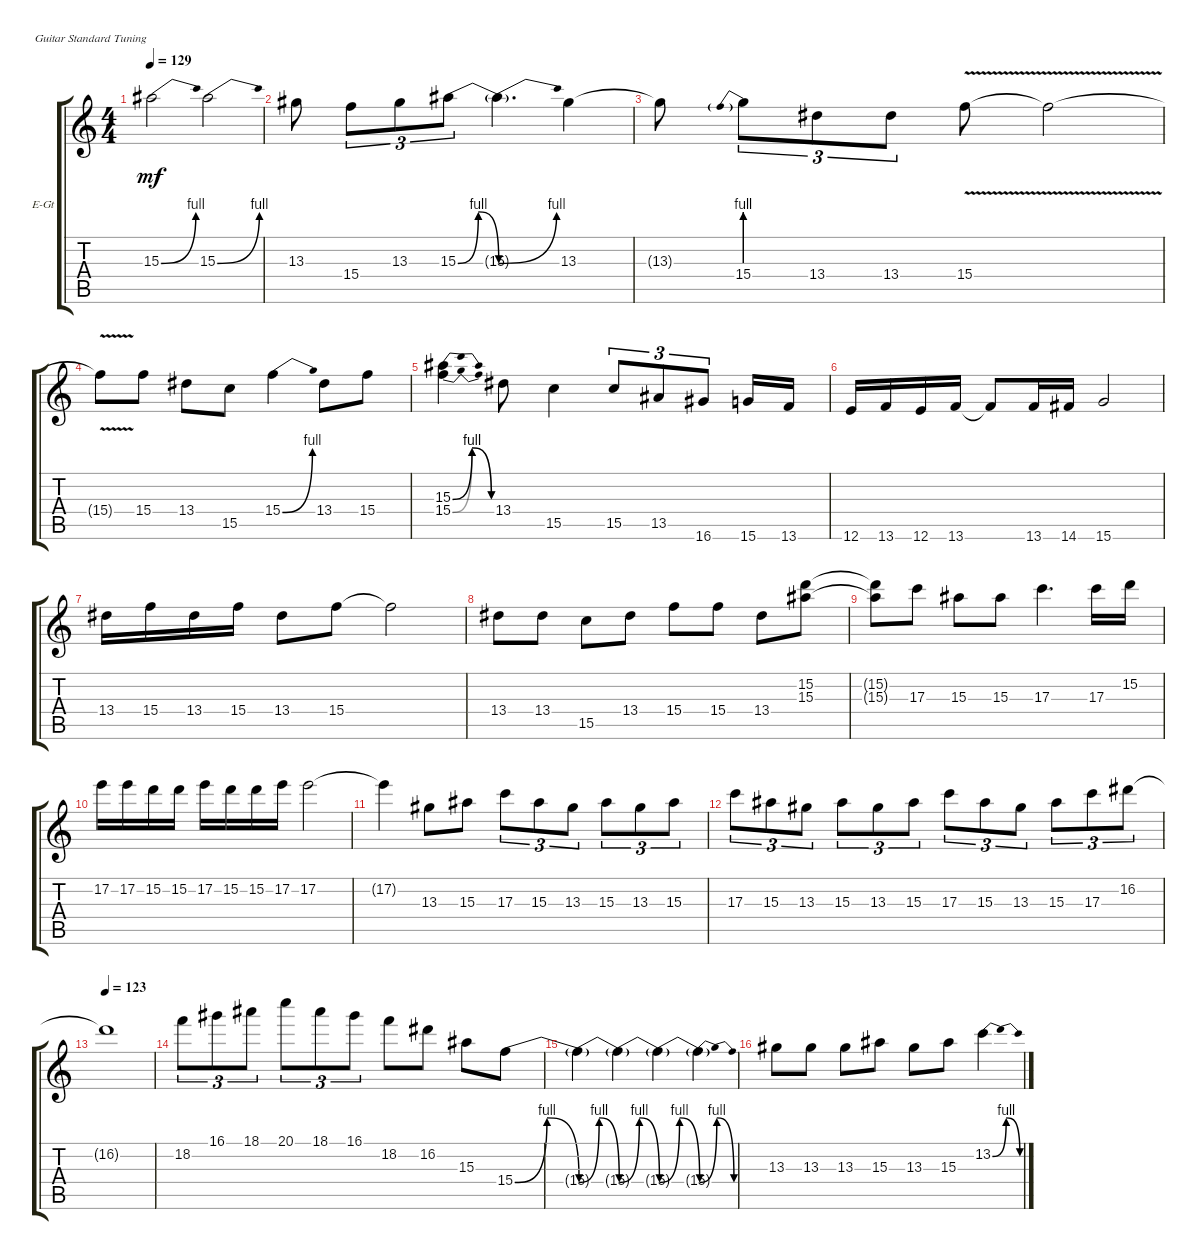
\defaultSystemsLayout 4
\bracketExtendMode groupsimilarinstruments
\firstSystemTrackNameOrientation horizontal
\otherSystemsTrackNameOrientation horizontal
\track ("Criss solo" "E-Gt") {instrument distortionguitar}
\staff {score tabs}
\tuning (E4 B3 G3 D3 A2 E2)
\ts (4 4)
\tempo 129
\clef g2
\scale
0.5
\ks c
15.3{be (bend 0 0 15 4)}.2{dy mf} 15.3{be (bend 0 0 15 4)}.2 |
\scale
0.5 13.3.8 15.4.8{tu (3 2)} 13.3.8{tu (3 2)} 15.3{be (bendrelease 0 0 45 4 45 4 59.4 0)}.8{tu (3 2)} 15.3{be (bend 0 0 15 4) t}.4{d} 13.3.4 |
\scale
0.5 13.3{t}.8 15.4{be (prebend 0 4 60 4)}.8{tu (3 2)} 13.4.8{tu (3 2)} 13.4.8{tu (3 2)} 15.4{v}.8 15.4{v t}.2 |
\scale
0.5 15.4{t}.8 15.4.8 13.4.8 15.5.8 15.4{be (bend 0 0 15 4)}.4 13.4.8 15.4.8 |
\scale
0.5 (15.3{be (bendrelease 0 0 10.2 4 20.4 4 30 0)} 15.4{be (bendrelease 0 0 10.2 4 20.4 4 30 0)}).4 13.4.8 15.5.4 15.5.8{tu (3 2)} 13.5.8{tu (3 2)} 16.6.8{tu (3 2)} 15.6.16 13.6.16 |
\scale
0.5 12.6.16 13.6.16 12.6.16 13.6.16 13.6{t}.8 13.6.16 14.6.16 15.6.2 |
\scale
0.5 13.4.16 15.4.16 13.4.16 15.4.16 13.4.8 15.4.8 15.4{t}.2 |
\scale
0.5 13.4.8 13.4.8 15.5.8 13.4.8 15.4.8 15.4.8 13.4.8 (15.3 15.2).8 |
\scale
0.5 (15.3{t} 15.2{t}).8 17.3.8 15.3.8 15.3.8 17.3.4{d} 17.3.16 15.2.16 |
\scale
0.5 17.2.16 17.2.16 15.2.16 15.2.16 17.2.16 15.2.16 15.2.16 17.2.16 17.2.2 |
\scale
0.5 17.2{t}.4 13.3.8 15.3.8 17.3.8{tu (3 2)} 15.3.8{tu (3 2)} 13.3.8{tu (3 2)} 15.3.8{tu (3 2)} 13.3.8{tu (3 2)} 15.3.8{tu (3 2)} |
\scale
0.5 17.3.8{tu (3 2)} 15.3.8{tu (3 2)} 13.3.8{tu (3 2)} 15.3.8{tu (3 2)} 13.3.8{tu (3 2)} 15.3.8{tu (3 2)} 17.3.8{tu (3 2)} 15.3.8{tu (3 2)} 13.3.8{tu (3 2)} 15.3.8{tu (3 2)} 17.3.8{tu (3 2)} 16.2.8{tu (3 2)} |
\tempo 123
16.2{t}.1 |
18.2.8{tu (3 2)} 16.1.8{tu (3 2)} 18.1.8{tu (3 2)} 20.1.8{tu (3 2)} 18.1.8{tu (3 2)} 16.1.8{tu (3 2)} 18.2.8 16.2.8 15.3.8 15.4{be (bendrelease 0 0 10.2 4 20.4 4 30 0)}.8 |
15.4{be (bendrelease 0 0 10.2 4 20.4 4 30 0) t}.4 15.4{be (bendrelease 0 0 10.2 4 20.4 4 30 0) t}.4 15.4{be (bendrelease 0 0 10.2 4 20.4 4 30 0) t}.4 15.4{be (bendrelease 0 0 10.2 4 20.4 4 30 0) t}.4 |
13.3.8 13.3.8 13.3.8 15.3.8 13.3.8 15.3.8 13.2{be (bendrelease 0 0 10.2 4 20.4 4 30 0)}.4
